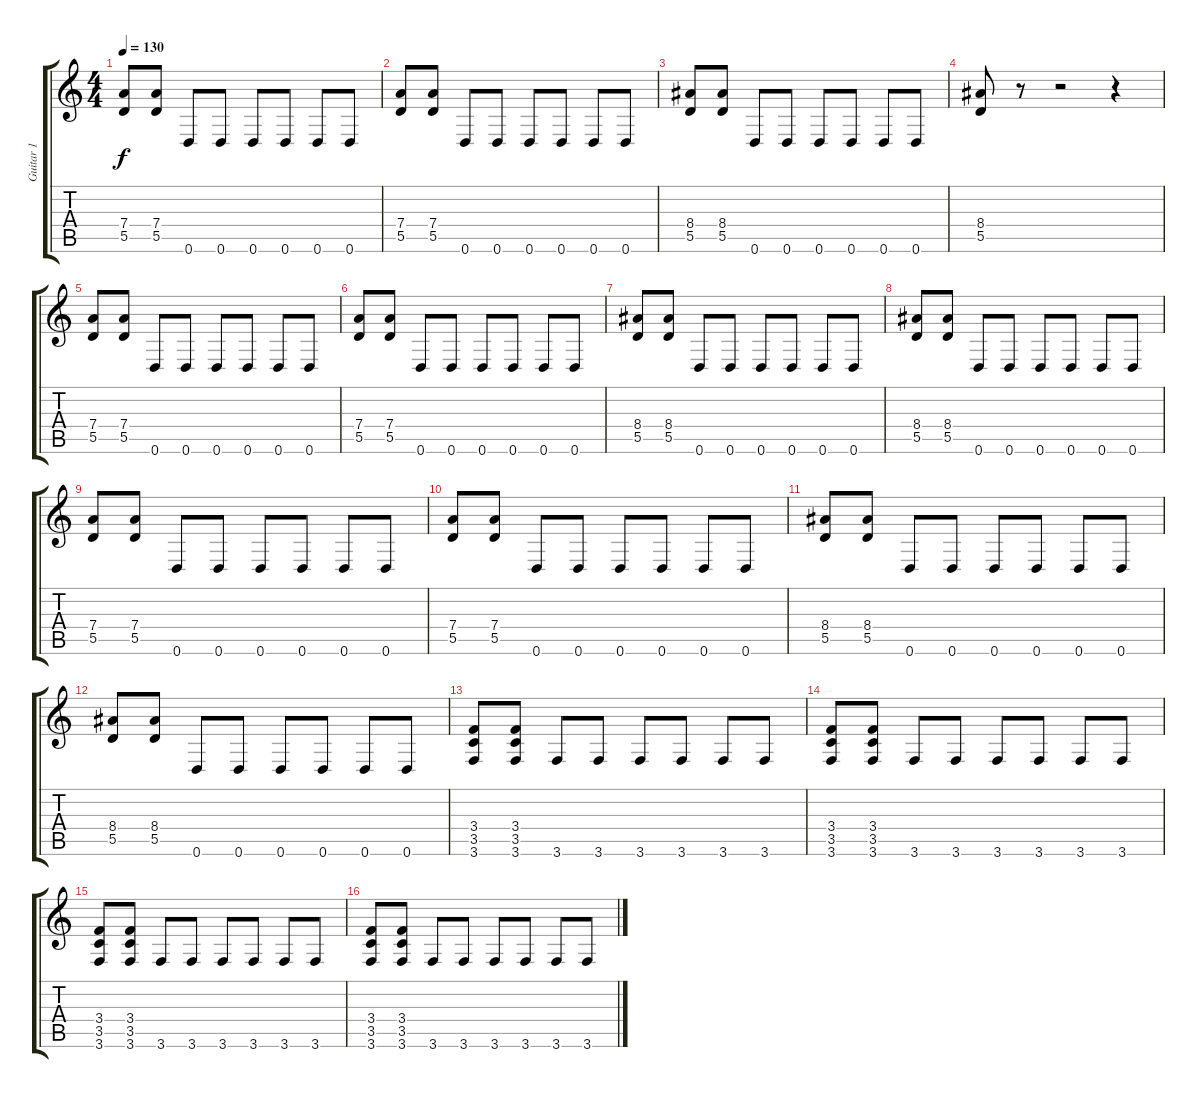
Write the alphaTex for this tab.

\track ("Guitar 1" "Guitar 1") {instrument distortionguitar}
\staff {score tabs}
\tuning (E4 B3 G3 D3 A2 D2) {hide}
\ts (4 4)
\tempo 130
\clef g2
\ks c
(7.4 5.5).8{dy f} (7.4 5.5).8 0.6.8 0.6.8 0.6.8 0.6.8 0.6.8 0.6.8 |
(7.4 5.5).8 (7.4 5.5).8 0.6.8 0.6.8 0.6.8 0.6.8 0.6.8 0.6.8 |
(8.4 5.5).8 (8.4 5.5).8 0.6.8 0.6.8 0.6.8 0.6.8 0.6.8 0.6.8 |
(8.4 5.5).8 r.8 r.2 r.4 |
(7.4 5.5).8 (7.4 5.5).8 0.6.8 0.6.8 0.6.8 0.6.8 0.6.8 0.6.8 |
(7.4 5.5).8 (7.4 5.5).8 0.6.8 0.6.8 0.6.8 0.6.8 0.6.8 0.6.8 |
(8.4 5.5).8 (8.4 5.5).8 0.6.8 0.6.8 0.6.8 0.6.8 0.6.8 0.6.8 |
(8.4 5.5).8 (8.4 5.5).8 0.6.8 0.6.8 0.6.8 0.6.8 0.6.8 0.6.8 |
(7.4 5.5).8 (7.4 5.5).8 0.6.8 0.6.8 0.6.8 0.6.8 0.6.8 0.6.8 |
(7.4 5.5).8 (7.4 5.5).8 0.6.8 0.6.8 0.6.8 0.6.8 0.6.8 0.6.8 |
(8.4 5.5).8 (8.4 5.5).8 0.6.8 0.6.8 0.6.8 0.6.8 0.6.8 0.6.8 |
(8.4 5.5).8 (8.4 5.5).8 0.6.8 0.6.8 0.6.8 0.6.8 0.6.8 0.6.8 |
(3.4 3.5 3.6).8 (3.4 3.5 3.6).8 3.6.8 3.6.8 3.6.8 3.6.8 3.6.8 3.6.8 |
(3.4 3.5 3.6).8 (3.4 3.5 3.6).8 3.6.8 3.6.8 3.6.8 3.6.8 3.6.8 3.6.8 |
(3.4 3.5 3.6).8 (3.4 3.5 3.6).8 3.6.8 3.6.8 3.6.8 3.6.8 3.6.8 3.6.8 |
(3.4 3.5 3.6).8 (3.4 3.5 3.6).8 3.6.8 3.6.8 3.6.8 3.6.8 3.6.8 3.6.8
